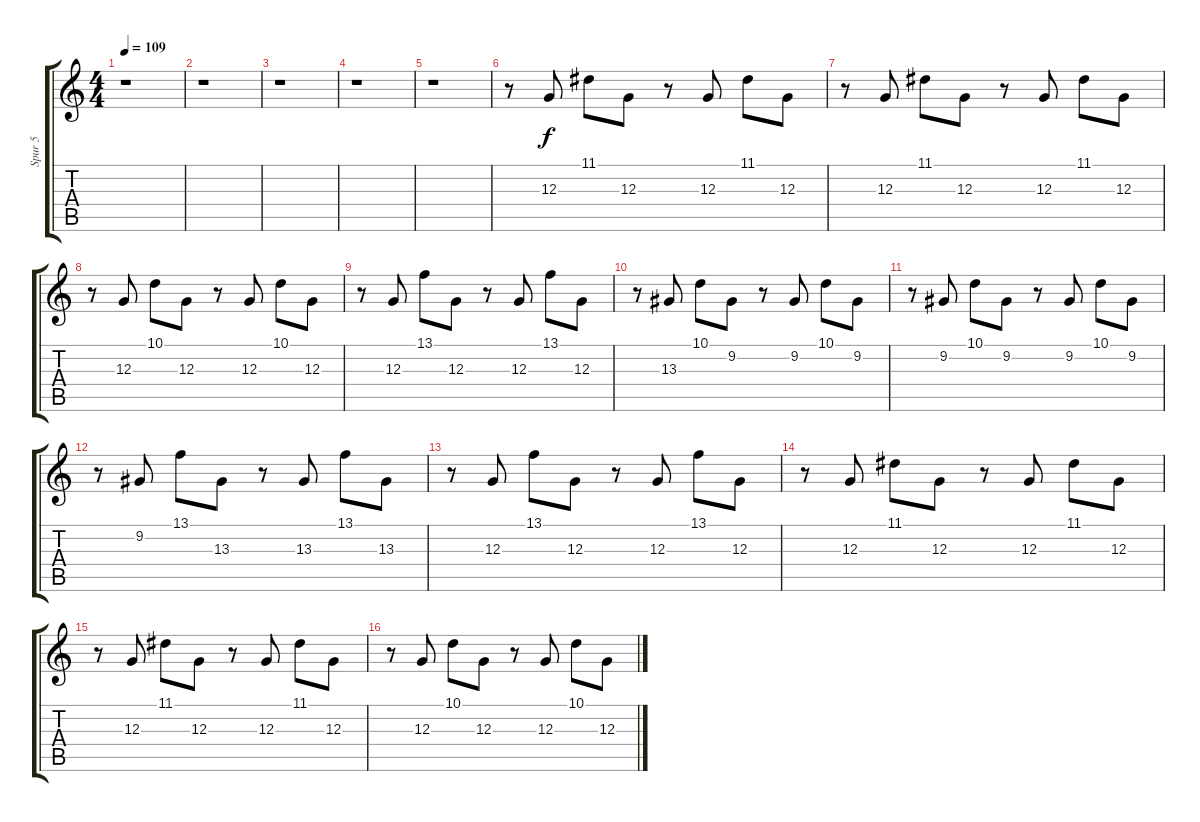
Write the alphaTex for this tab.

\track ("Spur 5" "Spur 5") {instrument drawbarorgan}
\staff {score tabs}
\tuning (E4 B3 G3 D3 A2 E2) {hide}
\ts (4 4)
\tempo 109
\clef g2
\ks c
r.1{dy f instrument drawbarorgan} |
r.1 |
r.1 |
r.1 |
r.1 |
r.8 12.3.8 11.1.8 12.3.8 r.8 12.3.8 11.1.8 12.3.8 |
r.8 12.3.8 11.1.8 12.3.8 r.8 12.3.8 11.1.8 12.3.8 |
r.8 12.3.8 10.1.8 12.3.8 r.8 12.3.8 10.1.8 12.3.8 |
r.8 12.3.8 13.1.8 12.3.8 r.8 12.3.8 13.1.8 12.3.8 |
r.8 13.3.8 10.1.8 9.2.8 r.8 9.2.8 10.1.8 9.2.8 |
r.8 9.2.8 10.1.8 9.2.8 r.8 9.2.8 10.1.8 9.2.8 |
r.8 9.2.8 13.1.8 13.3.8 r.8 13.3.8 13.1.8 13.3.8 |
r.8 12.3.8 13.1.8 12.3.8 r.8 12.3.8 13.1.8 12.3.8 |
r.8 12.3.8 11.1.8 12.3.8 r.8 12.3.8 11.1.8 12.3.8 |
r.8 12.3.8 11.1.8 12.3.8 r.8 12.3.8 11.1.8 12.3.8 |
r.8 12.3.8 10.1.8 12.3.8 r.8 12.3.8 10.1.8 12.3.8
